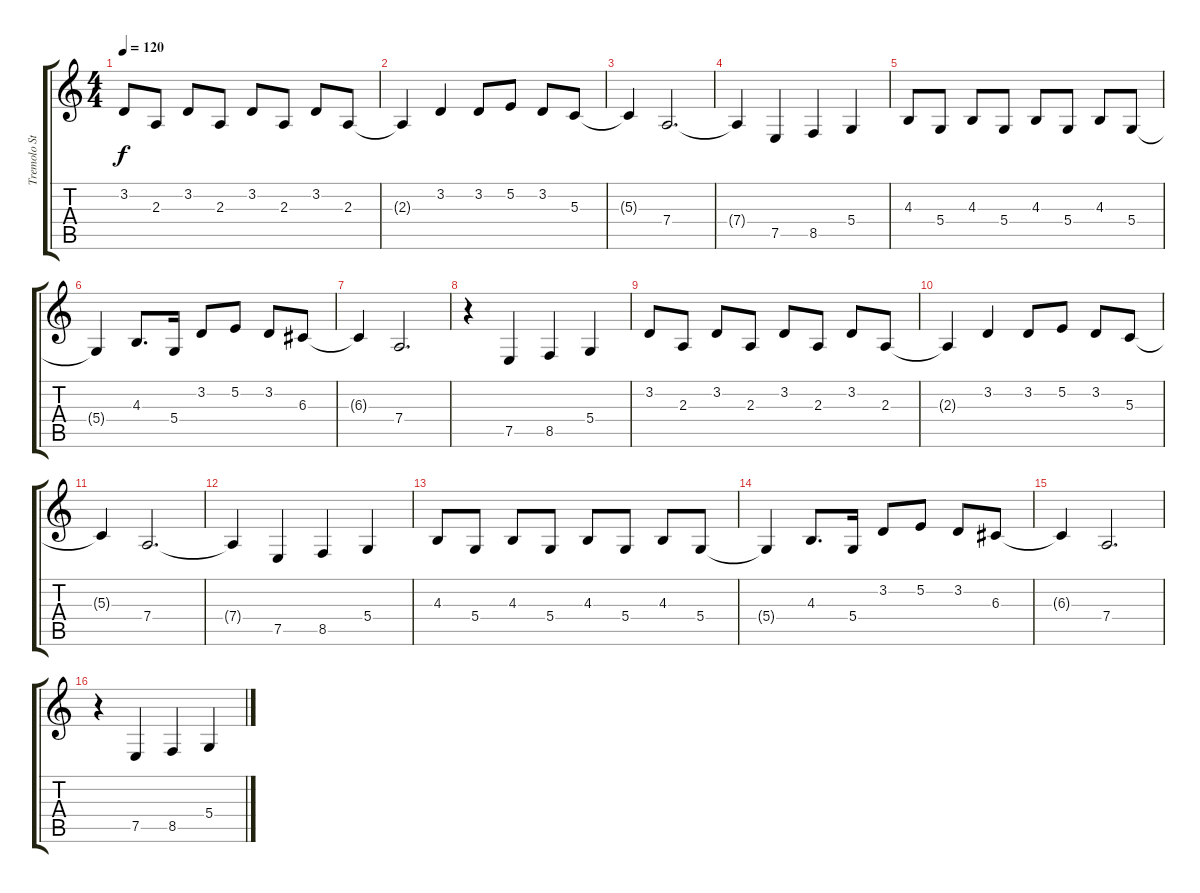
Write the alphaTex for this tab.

\track ("Tremolo Strings" "Tremolo St") {instrument tremolostrings}
\staff {score tabs}
\tuning (E4 B3 G3 D3 A2 E2) {hide}
\ts (4 4)
\tempo 120
\clef g2
\ks c
3.2.8{dy f} 2.3.8 3.2.8 2.3.8 3.2.8 2.3.8 3.2.8 2.3.8 |
2.3{t}.4 3.2.4 3.2.8 5.2.8 3.2.8 5.3.8 |
5.3{t}.4 7.4.2{d} |
7.4{t}.4 7.5.4 8.5.4 5.4.4 |
4.3.8 5.4.8 4.3.8 5.4.8 4.3.8 5.4.8 4.3.8 5.4.8 |
5.4{t}.4 4.3.8{d} 5.4.16 3.2.8 5.2.8 3.2.8 6.3.8 |
6.3{t}.4 7.4.2{d} |
r.4 7.5.4 8.5.4 5.4.4 |
3.2.8 2.3.8 3.2.8 2.3.8 3.2.8 2.3.8 3.2.8 2.3.8 |
2.3{t}.4 3.2.4 3.2.8 5.2.8 3.2.8 5.3.8 |
5.3{t}.4 7.4.2{d} |
7.4{t}.4 7.5.4 8.5.4 5.4.4 |
4.3.8 5.4.8 4.3.8 5.4.8 4.3.8 5.4.8 4.3.8 5.4.8 |
5.4{t}.4 4.3.8{d} 5.4.16 3.2.8 5.2.8 3.2.8 6.3.8 |
6.3{t}.4 7.4.2{d} |
r.4 7.5.4 8.5.4 5.4.4
